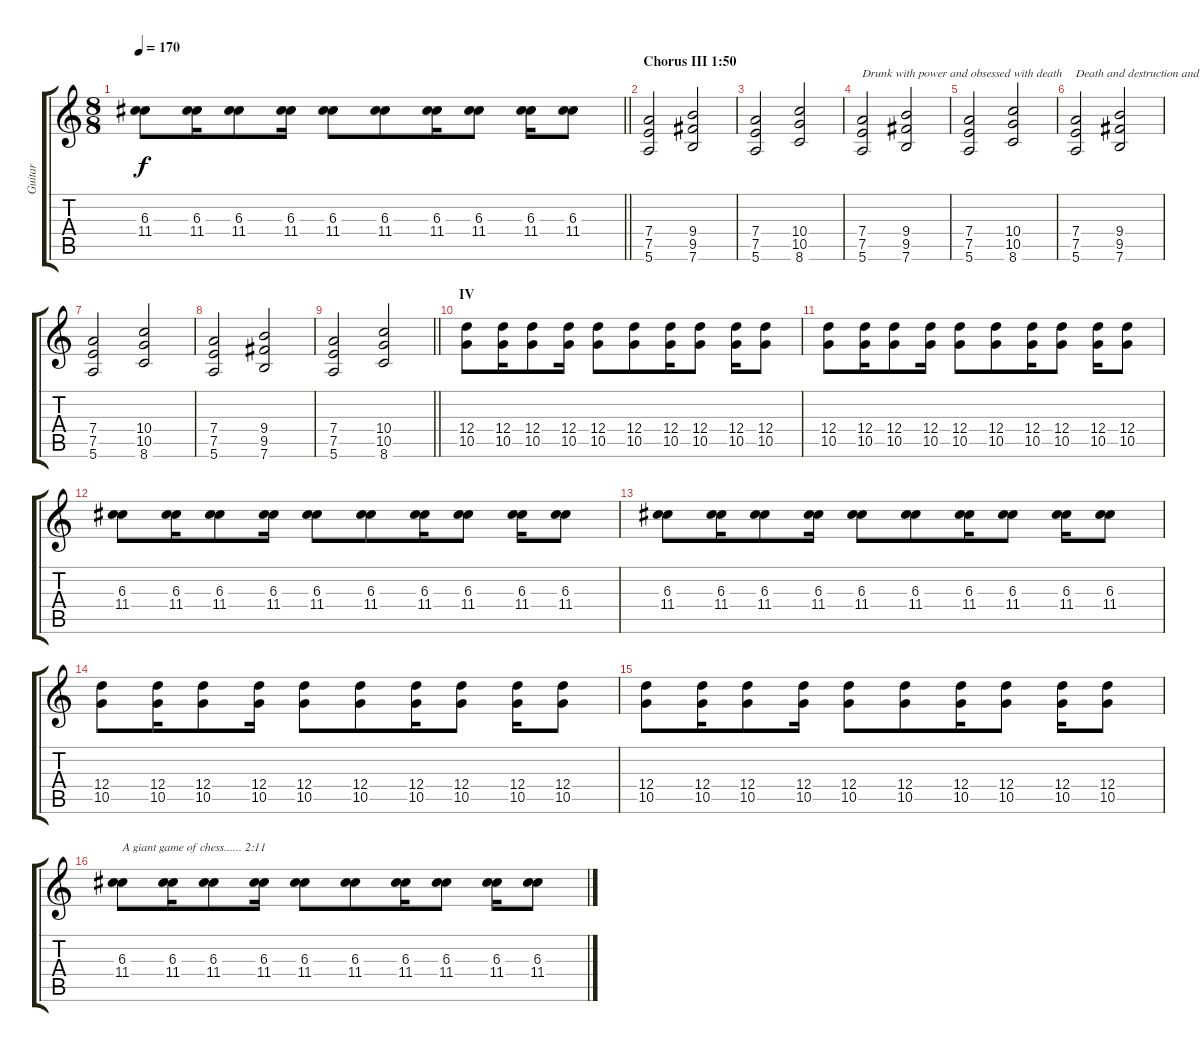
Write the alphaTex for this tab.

\track ("Guitar" "Guitar") {instrument distortionguitar}
\staff {score tabs}
\tuning (E4 B3 G3 D3 A2 E2) {hide}
\ts (8 8)
\tempo 170
\clef g2
\barLineRight lightlight
\ks c
(6.3 11.4).8{dy f} (6.3 11.4).16 (6.3 11.4).8 (6.3 11.4).16 (6.3 11.4).8 (6.3 11.4).8 (6.3 11.4).16 (6.3 11.4).8 (6.3 11.4).16 (6.3 11.4).8 |
\section ("" "Chorus III 1:50")
(7.4 7.5 5.6).2 (9.4 9.5 7.6).2 |
(7.4 7.5 5.6).2 (10.4 10.5 8.6).2 |
(7.4 7.5 5.6).2{txt "Drunk with power and obsessed with death"} (9.4 9.5 7.6).2 |
(7.4 7.5 5.6).2 (10.4 10.5 8.6).2 |
(7.4 7.5 5.6).2{txt "Death and destruction and drunk with power"} (9.4 9.5 7.6).2 |
(7.4 7.5 5.6).2 (10.4 10.5 8.6).2 |
(7.4 7.5 5.6).2 (9.4 9.5 7.6).2 |
\barLineRight lightlight
(7.4 7.5 5.6).2 (10.4 10.5 8.6).2 |
\section ("" "IV")
(12.4 10.5).8 (12.4 10.5).16 (12.4 10.5).8 (12.4 10.5).16 (12.4 10.5).8 (12.4 10.5).8 (12.4 10.5).16 (12.4 10.5).8 (12.4 10.5).16 (12.4 10.5).8 |
(12.4 10.5).8 (12.4 10.5).16 (12.4 10.5).8 (12.4 10.5).16 (12.4 10.5).8 (12.4 10.5).8 (12.4 10.5).16 (12.4 10.5).8 (12.4 10.5).16 (12.4 10.5).8 |
(6.3 11.4).8 (6.3 11.4).16 (6.3 11.4).8 (6.3 11.4).16 (6.3 11.4).8 (6.3 11.4).8 (6.3 11.4).16 (6.3 11.4).8 (6.3 11.4).16 (6.3 11.4).8 |
(6.3 11.4).8 (6.3 11.4).16 (6.3 11.4).8 (6.3 11.4).16 (6.3 11.4).8 (6.3 11.4).8 (6.3 11.4).16 (6.3 11.4).8 (6.3 11.4).16 (6.3 11.4).8 |
(12.4 10.5).8 (12.4 10.5).16 (12.4 10.5).8 (12.4 10.5).16 (12.4 10.5).8 (12.4 10.5).8 (12.4 10.5).16 (12.4 10.5).8 (12.4 10.5).16 (12.4 10.5).8 |
(12.4 10.5).8 (12.4 10.5).16 (12.4 10.5).8 (12.4 10.5).16 (12.4 10.5).8 (12.4 10.5).8 (12.4 10.5).16 (12.4 10.5).8 (12.4 10.5).16 (12.4 10.5).8 |
(6.3 11.4).8{txt "A giant game of chess...... 2:11"} (6.3 11.4).16 (6.3 11.4).8 (6.3 11.4).16 (6.3 11.4).8 (6.3 11.4).8 (6.3 11.4).16 (6.3 11.4).8 (6.3 11.4).16 (6.3 11.4).8
